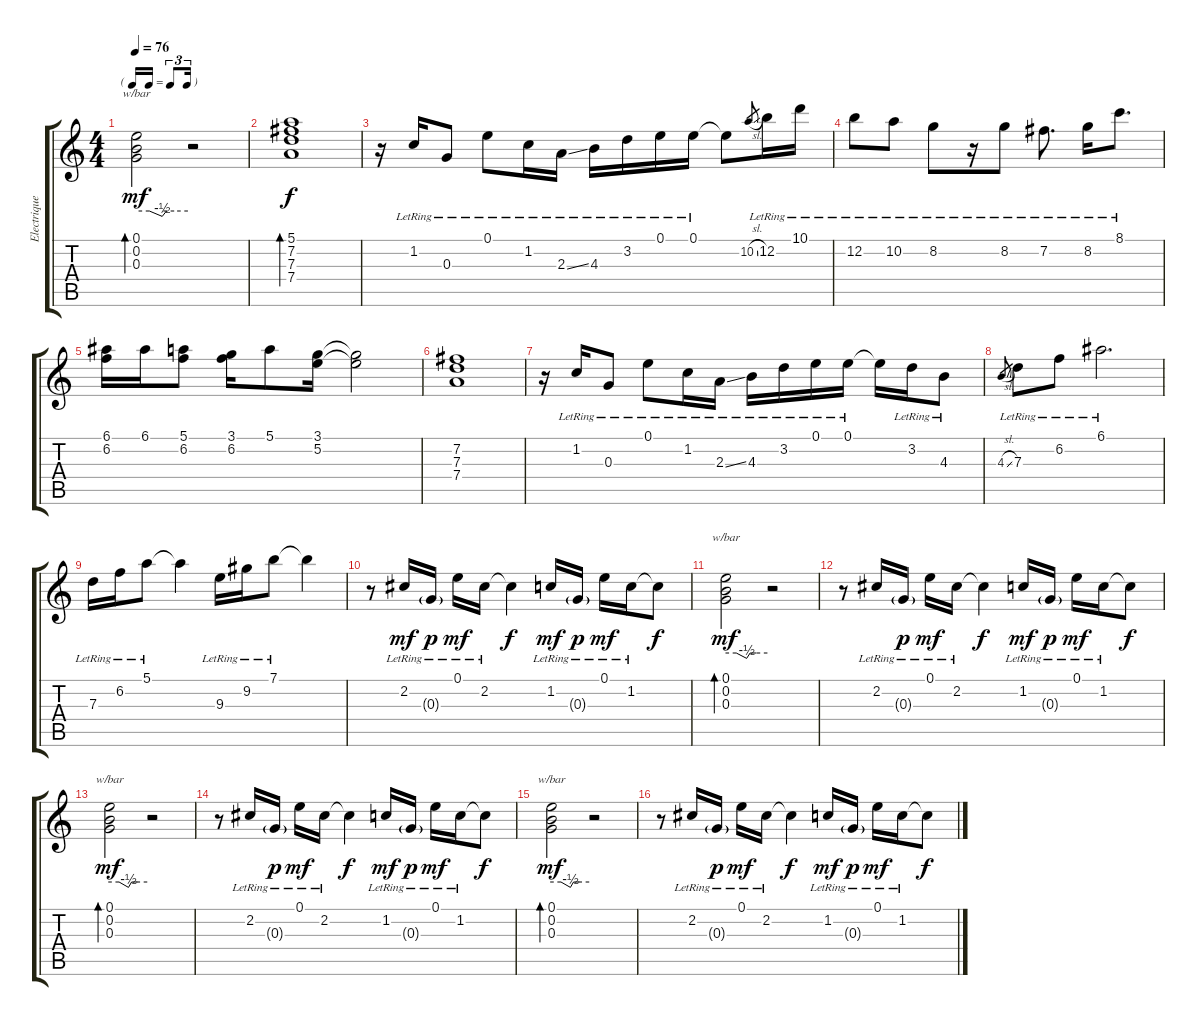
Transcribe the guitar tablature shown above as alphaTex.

\track ("Electrique" "Electrique") {instrument electricguitarjazz}
\staff {score tabs}
\tuning (E4 B3 G3 D3 A2 E2) {hide}
\ts (4 4)
\tf triplet16th
\tempo 76
\clef g2
\ks c
(0.1 0.2 0.3).2{tbe (custom default 0 0 15 0 30 -2 35 0 44 0 60 0) bd 240 dy mf} r.2 |
(5.1 7.2 7.3 7.4).1{bd 240 dy f} |
r.16 1.2{lr}.16 0.3{lr}.8 0.1{lr}.8 1.2{lr}.16 2.3{ss lr}.16 4.3{lr}.16 3.2{lr}.16 0.1{lr}.16 0.1{lr}.16 0.1{t}.8 10.2{sl}.8{gr} 12.2{lr}.16 10.1{lr}.16 |
12.2{lr}.8 10.2{lr}.8 8.2{lr}.8 r.16 8.2{lr}.8 7.2{lr}.8{d} 8.2{lr}.16 8.1{lr}.8{d} |
(6.1 6.2).16 6.1.16 (5.1 6.2).8 (3.1 6.2).16 5.1.8 (3.1 5.2).16 (3.1{t} 5.2{t}).2 |
(7.2 7.3 7.4).1 |
r.16 1.2{lr}.16 0.3{lr}.8 0.1{lr}.8 1.2{lr}.16 2.3{ss lr}.16 4.3{lr}.16 3.2{lr}.16 0.1{lr}.16 0.1{lr}.16 0.1{t}.16 3.2{lr}.16 4.3{lr}.8 |
4.3{sl}.8{gr} 7.3{lr}.8 6.2{lr}.8 6.1{lr}.2{d} |
7.3{lr}.16 6.2{lr}.16 5.1{lr}.8 5.1{t}.4 9.3{lr}.16 9.2{lr}.16 7.1{lr}.8 7.1{t}.4 |
r.8 2.2{lr}.16{dy mf} 0.3{g lr}.16{dy p} 0.1{lr}.16{dy mf} 2.2{lr}.16 2.2{t}.4{dy f} 1.2{lr}.16{dy mf} 0.3{g lr}.16{dy p} 0.1{lr}.16{dy mf} 1.2{lr}.16 1.2{t}.8{dy f} |
(0.1 0.2 0.3).2{tbe (custom default 0 0 15 0 30 -2 35 0 44 0 60 0) bd 240 dy mf} r.2 |
r.8 2.2{lr}.16 0.3{g lr}.16{dy p} 0.1{lr}.16{dy mf} 2.2{lr}.16 2.2{t}.4{dy f} 1.2{lr}.16{dy mf} 0.3{g lr}.16{dy p} 0.1{lr}.16{dy mf} 1.2{lr}.16 1.2{t}.8{dy f} |
(0.1 0.2 0.3).2{tbe (custom default 0 0 15 0 30 -2 35 0 44 0 60 0) bd 240 dy mf} r.2 |
r.8 2.2{lr}.16 0.3{g lr}.16{dy p} 0.1{lr}.16{dy mf} 2.2{lr}.16 2.2{t}.4{dy f} 1.2{lr}.16{dy mf} 0.3{g lr}.16{dy p} 0.1{lr}.16{dy mf} 1.2{lr}.16 1.2{t}.8{dy f} |
(0.1 0.2 0.3).2{tbe (custom default 0 0 15 0 30 -2 35 0 44 0 60 0) bd 240 dy mf} r.2 |
r.8 2.2{lr}.16 0.3{g lr}.16{dy p} 0.1{lr}.16{dy mf} 2.2{lr}.16 2.2{t}.4{dy f} 1.2{lr}.16{dy mf} 0.3{g lr}.16{dy p} 0.1{lr}.16{dy mf} 1.2{lr}.16 1.2{t}.8{dy f}
